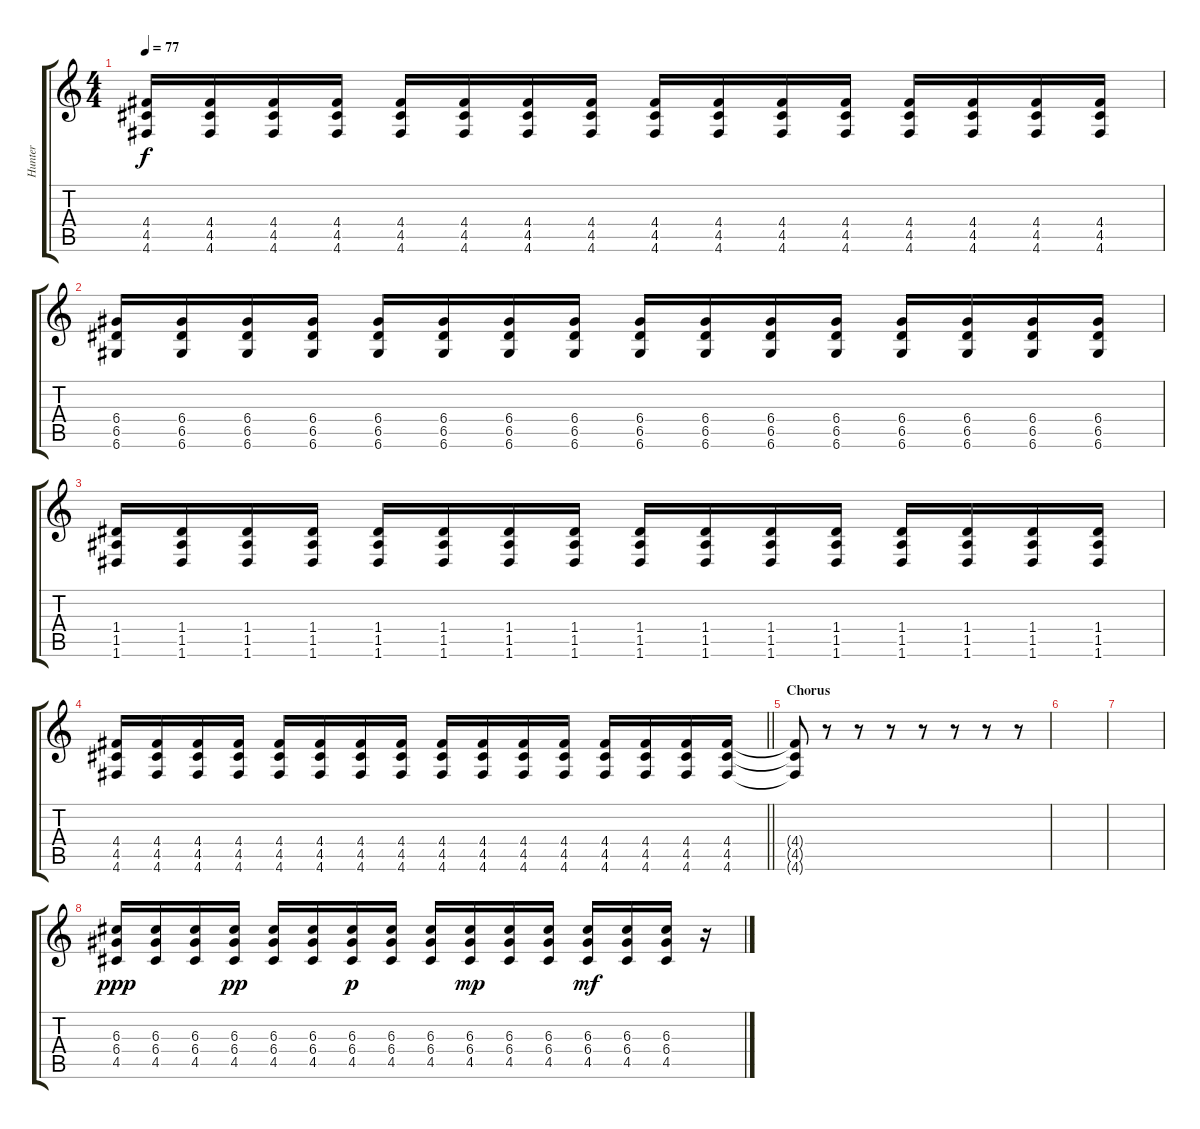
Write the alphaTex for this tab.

\track ("Hunter" "Hunter") {instrument acousticguitarsteel}
\staff {score tabs}
\tuning (E4 B3 G3 D3 A2 D2) {hide}
\ts (4 4)
\tempo 77
\clef g2
\ks c
(4.4 4.5 4.6).16{dy f} (4.4 4.5 4.6).16 (4.4 4.5 4.6).16 (4.4 4.5 4.6).16 (4.4 4.5 4.6).16 (4.4 4.5 4.6).16 (4.4 4.5 4.6).16 (4.4 4.5 4.6).16 (4.4 4.5 4.6).16 (4.4 4.5 4.6).16 (4.4 4.5 4.6).16 (4.4 4.5 4.6).16 (4.4 4.5 4.6).16 (4.4 4.5 4.6).16 (4.4 4.5 4.6).16 (4.4 4.5 4.6).16 |
(6.4 6.5 6.6).16 (6.4 6.5 6.6).16 (6.4 6.5 6.6).16 (6.4 6.5 6.6).16 (6.4 6.5 6.6).16 (6.4 6.5 6.6).16 (6.4 6.5 6.6).16 (6.4 6.5 6.6).16 (6.4 6.5 6.6).16 (6.4 6.5 6.6).16 (6.4 6.5 6.6).16 (6.4 6.5 6.6).16 (6.4 6.5 6.6).16 (6.4 6.5 6.6).16 (6.4 6.5 6.6).16 (6.4 6.5 6.6).16 |
(1.4 1.5 1.6).16 (1.4 1.5 1.6).16 (1.4 1.5 1.6).16 (1.4 1.5 1.6).16 (1.4 1.5 1.6).16 (1.4 1.5 1.6).16 (1.4 1.5 1.6).16 (1.4 1.5 1.6).16 (1.4 1.5 1.6).16 (1.4 1.5 1.6).16 (1.4 1.5 1.6).16 (1.4 1.5 1.6).16 (1.4 1.5 1.6).16 (1.4 1.5 1.6).16 (1.4 1.5 1.6).16 (1.4 1.5 1.6).16 |
\barLineRight lightlight
(4.4 4.5 4.6).16 (4.4 4.5 4.6).16 (4.4 4.5 4.6).16 (4.4 4.5 4.6).16 (4.4 4.5 4.6).16 (4.4 4.5 4.6).16 (4.4 4.5 4.6).16 (4.4 4.5 4.6).16 (4.4 4.5 4.6).16 (4.4 4.5 4.6).16 (4.4 4.5 4.6).16 (4.4 4.5 4.6).16 (4.4 4.5 4.6).16 (4.4 4.5 4.6).16 (4.4 4.5 4.6).16 (4.4 4.5 4.6).16 |
\section ("" "Chorus")
(4.4{t} 4.5{t} 4.6{t}).8 r.8 r.8 r.8 r.8 r.8 r.8 r.8 |
|
|
(6.3 6.4 4.5).16{dy ppp} (6.3 6.4 4.5).16 (6.3 6.4 4.5).16 (6.3 6.4 4.5).16{dy pp} (6.3 6.4 4.5).16 (6.3 6.4 4.5).16 (6.3 6.4 4.5).16{dy p} (6.3 6.4 4.5).16 (6.3 6.4 4.5).16 (6.3 6.4 4.5).16{dy mp} (6.3 6.4 4.5).16 (6.3 6.4 4.5).16 (6.3 6.4 4.5).16{dy mf} (6.3 6.4 4.5).16 (6.3 6.4 4.5).16 r.16
